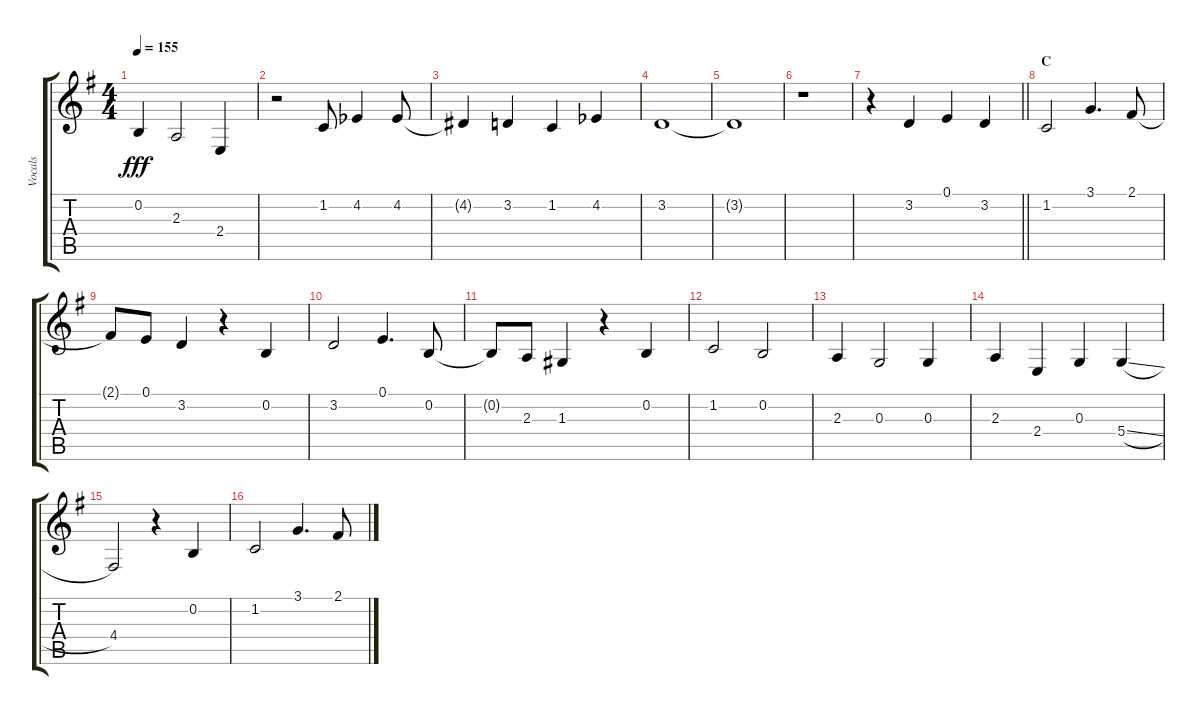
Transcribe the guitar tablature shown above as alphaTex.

\track ("Vocals" "Vocals") {instrument voiceoohs}
\staff {score tabs}
\tuning (E4 B3 G3 D3 A2 E2) {hide}
\ts (4 4)
\tempo 155
\clef g2
\ks g
0.2{t}.4{dy fff} 2.3.2 2.4.4 |
r.2 1.2.8 4.2{acc b}.4 4.2{acc b}.8 |
4.2{t}.4 3.2.4 1.2.4 4.2{acc b}.4 |
3.2.1 |
3.2{t}.1 |
r.1 |
\barLineRight lightlight
r.4 3.2.4 0.1.4 3.2.4 |
\section ("" "C")
1.2.2 3.1.4{d} 2.1.8 |
2.1{t}.8 0.1.8 3.2.4 r.4 0.2.4 |
3.2.2 0.1.4{d} 0.2.8 |
0.2{t}.8 2.3.8 1.3.4 r.4 0.2.4 |
1.2.2 0.2.2 |
2.3.4 0.3.2 0.3.4 |
2.3.4 2.4.4 0.3.4 5.4{sl}.4 |
4.4.2 r.4 0.2.4 |
1.2.2 3.1.4{d} 2.1.8
